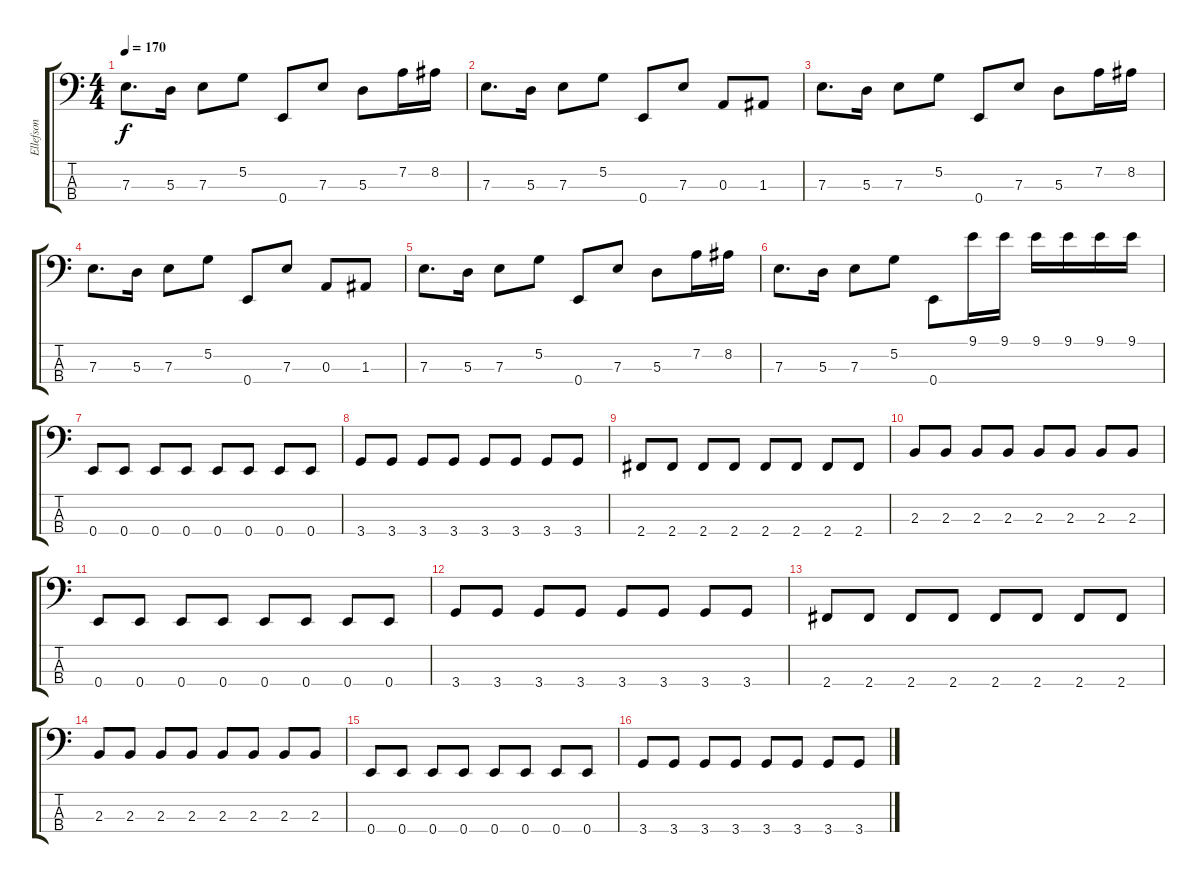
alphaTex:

\track ("Ellefson" "Ellefson") {instrument electricbasspick}
\staff {score tabs}
\tuning (G2 D2 A1 E1) {hide}
\ts (4 4)
\tempo 170
\clef f4
\ks c
7.3.8{d dy f} 5.3.16 7.3.8 5.2.8 0.4.8 7.3.8 5.3.8 7.2.16 8.2.16 |
7.3.8{d} 5.3.16 7.3.8 5.2.8 0.4.8 7.3.8 0.3.8 1.3.8 |
7.3.8{d volume 12} 5.3.16 7.3.8 5.2.8 0.4.8 7.3.8 5.3.8 7.2.16 8.2.16 |
7.3.8{d} 5.3.16 7.3.8 5.2.8 0.4.8 7.3.8 0.3.8 1.3.8 |
7.3.8{d} 5.3.16 7.3.8 5.2.8 0.4.8 7.3.8 5.3.8 7.2.16 8.2.16 |
7.3.8{d} 5.3.16 7.3.8 5.2.8 0.4.8 9.1.16 9.1.16 9.1.16 9.1.16 9.1.16 9.1.16 |
0.4.8 0.4.8 0.4.8 0.4.8 0.4.8 0.4.8 0.4.8 0.4.8 |
3.4.8 3.4.8 3.4.8 3.4.8 3.4.8 3.4.8 3.4.8 3.4.8 |
2.4.8 2.4.8 2.4.8 2.4.8 2.4.8 2.4.8 2.4.8 2.4.8 |
2.3.8 2.3.8 2.3.8 2.3.8 2.3.8 2.3.8 2.3.8 2.3.8 |
0.4.8 0.4.8 0.4.8 0.4.8 0.4.8 0.4.8 0.4.8 0.4.8 |
3.4.8 3.4.8 3.4.8 3.4.8 3.4.8 3.4.8 3.4.8 3.4.8 |
2.4.8 2.4.8 2.4.8 2.4.8 2.4.8 2.4.8 2.4.8 2.4.8 |
2.3.8 2.3.8 2.3.8 2.3.8 2.3.8 2.3.8 2.3.8 2.3.8 |
0.4.8 0.4.8 0.4.8 0.4.8 0.4.8 0.4.8 0.4.8 0.4.8 |
3.4.8 3.4.8 3.4.8 3.4.8 3.4.8 3.4.8 3.4.8 3.4.8
